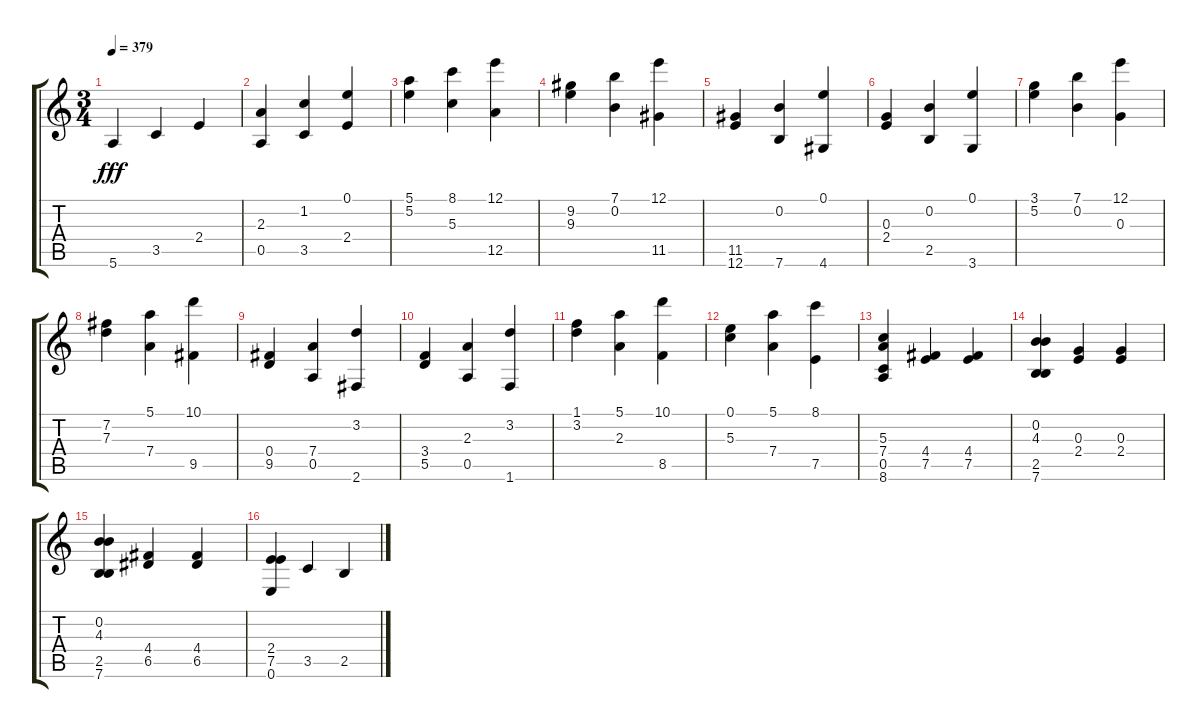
\track "" {instrument acousticguitarnylon}
\staff {score tabs}
\tuning (E4 B3 G3 D3 A2 E2) {hide}
\ts (3 4)
\tempo 379
\clef g2
\ks c
5.6.4{dy fff instrument acousticguitarnylon} 3.5.4 2.4.4 |
(2.3 0.5).4 (1.2 3.5).4 (0.1 2.4).4 |
(5.1 5.2).4 (8.1 5.3).4 (12.1 12.5).4 |
(9.2 9.3).4 (7.1 0.2).4 (12.1 11.5).4 |
(11.5 12.6).4 (0.2 7.6).4 (0.1 4.6).4 |
(0.3 2.4).4 (0.2 2.5).4 (0.1 3.6).4 |
(3.1 5.2).4 (7.1 0.2).4 (12.1 0.3).4 |
(7.2 7.3).4 (5.1 7.4).4 (10.1 9.5).4 |
(0.4 9.5).4 (7.4 0.5).4 (3.2 2.6).4 |
(3.4 5.5).4 (2.3 0.5).4 (3.2 1.6).4 |
(1.1 3.2).4 (5.1 2.3).4 (10.1 8.5).4 |
(0.1 5.3).4 (5.1 7.4).4 (8.1 7.5).4 |
(5.3 7.4 0.5 8.6).4 (4.4 7.5).4 (4.4 7.5).4 |
(0.2 4.3 2.5 7.6).4 (0.3 2.4).4 (0.3 2.4).4 |
(0.2 4.3 2.5 7.6).4 (4.4 6.5).4 (4.4 6.5).4 |
(2.4 7.5 0.6).4 3.5.4 2.5.4
